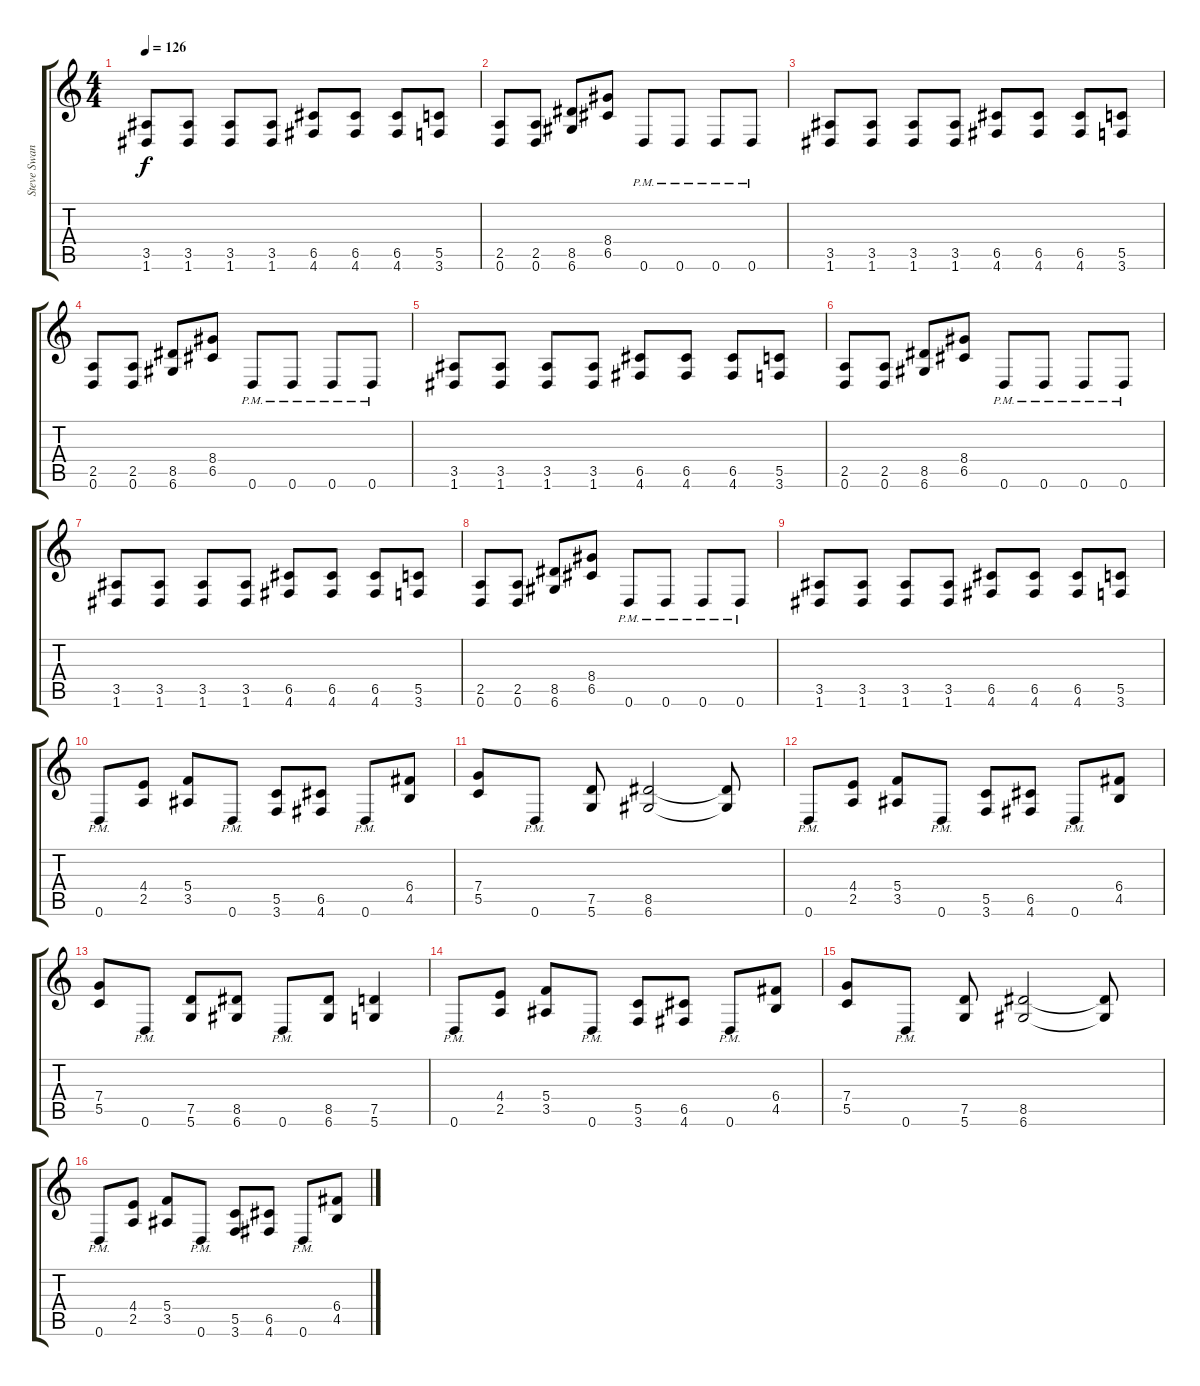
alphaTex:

\track ("Steve Swanson (Rythm Guitar)" "Steve Swan") {instrument distortionguitar}
\staff {score tabs}
\tuning (D4 A3 F3 C3 G2 D2) {hide}
\ts (4 4)
\tempo 126
\clef g2
\ks c
(3.5 1.6).8{dy f} (3.5 1.6).8 (3.5 1.6).8 (3.5 1.6).8 (6.5 4.6).8 (6.5 4.6).8 (6.5 4.6).8 (5.5 3.6).8 |
(2.5 0.6).8 (2.5 0.6).8 (8.5 6.6).8 (8.4 6.5).8 0.6{pm}.8 0.6{pm}.8 0.6{pm}.8 0.6{pm}.8 |
(3.5 1.6).8 (3.5 1.6).8 (3.5 1.6).8 (3.5 1.6).8 (6.5 4.6).8 (6.5 4.6).8 (6.5 4.6).8 (5.5 3.6).8 |
(2.5 0.6).8 (2.5 0.6).8 (8.5 6.6).8 (8.4 6.5).8 0.6{pm}.8 0.6{pm}.8 0.6{pm}.8 0.6{pm}.8 |
(3.5 1.6).8 (3.5 1.6).8 (3.5 1.6).8 (3.5 1.6).8 (6.5 4.6).8 (6.5 4.6).8 (6.5 4.6).8 (5.5 3.6).8 |
(2.5 0.6).8 (2.5 0.6).8 (8.5 6.6).8 (8.4 6.5).8 0.6{pm}.8 0.6{pm}.8 0.6{pm}.8 0.6{pm}.8 |
(3.5 1.6).8 (3.5 1.6).8 (3.5 1.6).8 (3.5 1.6).8 (6.5 4.6).8 (6.5 4.6).8 (6.5 4.6).8 (5.5 3.6).8 |
(2.5 0.6).8 (2.5 0.6).8 (8.5 6.6).8 (8.4 6.5).8 0.6{pm}.8 0.6{pm}.8 0.6{pm}.8 0.6{pm}.8 |
(3.5 1.6).8 (3.5 1.6).8 (3.5 1.6).8 (3.5 1.6).8 (6.5 4.6).8 (6.5 4.6).8 (6.5 4.6).8 (5.5 3.6).8 |
0.6{pm}.8 (4.4 2.5).8 (5.4 3.5).8 0.6{pm}.8 (5.5 3.6).8 (6.5 4.6).8 0.6{pm}.8 (6.4 4.5).8 |
(7.4 5.5).8 0.6{pm}.8 (7.5 5.6).8 (8.5 6.6).2 (8.5{t} 6.6{t}).8 |
0.6{pm}.8 (4.4 2.5).8 (5.4 3.5).8 0.6{pm}.8 (5.5 3.6).8 (6.5 4.6).8 0.6{pm}.8 (6.4 4.5).8 |
(7.4 5.5).8 0.6{pm}.8 (7.5 5.6).8 (8.5 6.6).8 0.6{pm}.8 (8.5 6.6).8 (7.5 5.6).4 |
0.6{pm}.8 (4.4 2.5).8 (5.4 3.5).8 0.6{pm}.8 (5.5 3.6).8 (6.5 4.6).8 0.6{pm}.8 (6.4 4.5).8 |
(7.4 5.5).8 0.6{pm}.8 (7.5 5.6).8 (8.5 6.6).2 (8.5{t} 6.6{t}).8 |
0.6{pm}.8 (4.4 2.5).8 (5.4 3.5).8 0.6{pm}.8 (5.5 3.6).8 (6.5 4.6).8 0.6{pm}.8 (6.4 4.5).8
